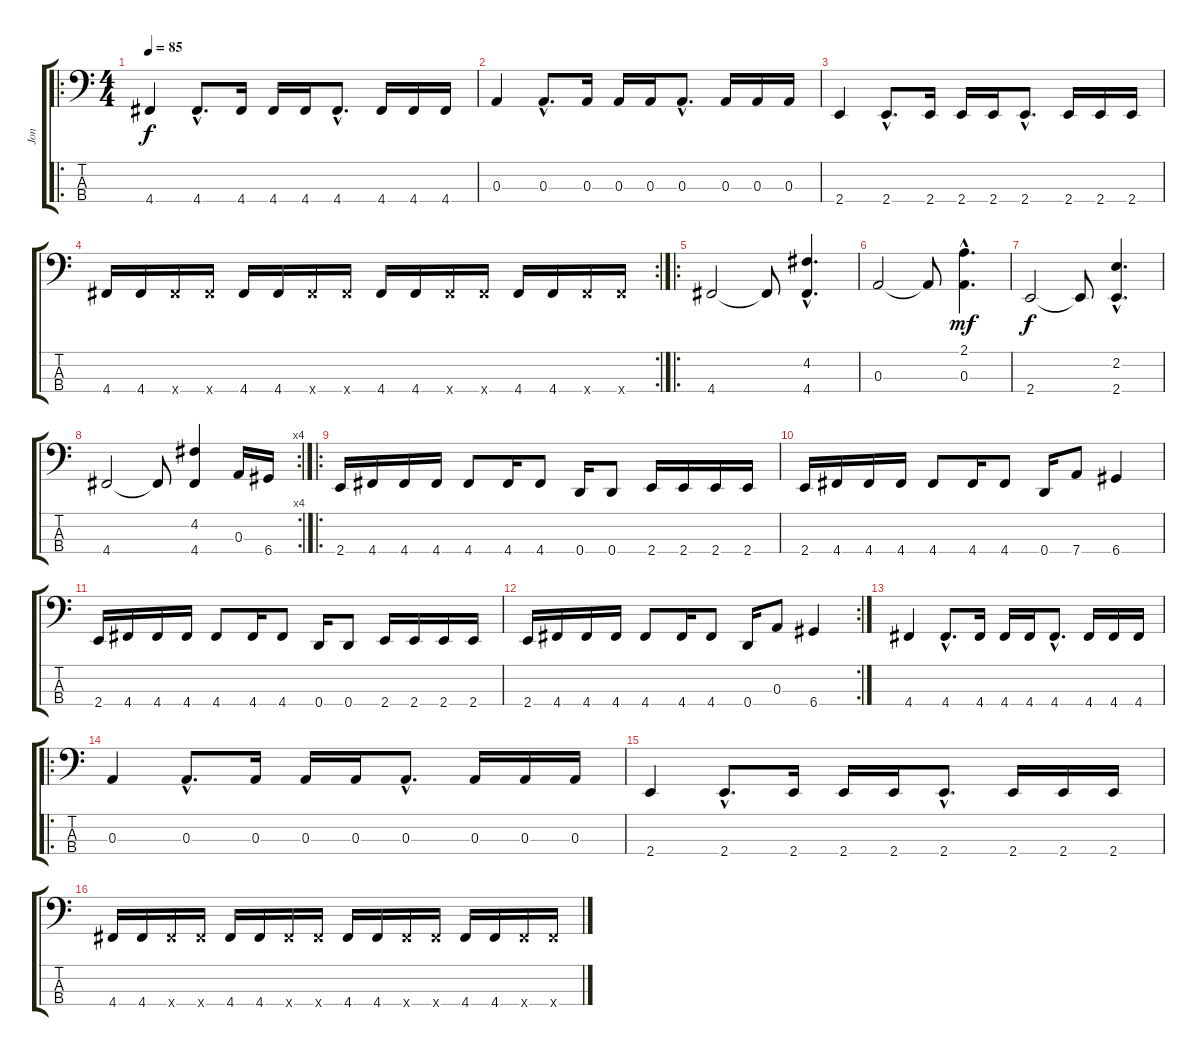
\track ("Jon" "Jon") {instrument electricbassfinger}
\staff {score tabs}
\tuning (G2 D2 A1 D1) {hide}
\ro
\ts (4 4)
\tempo 85
\clef f4
\ks c
4.4.4{dy f} 4.4{hac}.8{d} 4.4.16 4.4.16 4.4.16 4.4{hac}.8{d} 4.4.16 4.4.16 4.4.16 |
0.3.4 0.3{hac}.8{d} 0.3.16 0.3.16 0.3.16 0.3{hac}.8{d} 0.3.16 0.3.16 0.3.16 |
2.4.4 2.4{hac}.8{d} 2.4.16 2.4.16 2.4.16 2.4{hac}.8{d} 2.4.16 2.4.16 2.4.16 |
\rc 2
4.4.16 4.4.16 4.4{x}.16 4.4{x}.16 4.4.16 4.4.16 4.4{x}.16 4.4{x}.16 4.4.16 4.4.16 4.4{x}.16 4.4{x}.16 4.4.16 4.4.16 4.4{x}.16 4.4{x}.16 |
\ro
4.4.2 4.4{t}.8 (4.2{hac} 4.4{hac}).4{d} |
0.3.2 0.3{t}.8 (2.1{hac} 0.3{hac}).4{d dy mf} |
2.4.2{dy f} 2.4{t}.8 (2.2{hac} 2.4{hac}).4{d} |
\rc 4
4.4.2 4.4{t}.8 (4.2 4.4).4 0.3.16 6.4.16 |
\ro
2.4.16 4.4.16 4.4.16 4.4.16 4.4.8 4.4.16 4.4.8 0.4.16 0.4.8 2.4.16 2.4.16 2.4.16 2.4.16 |
2.4.16 4.4.16 4.4.16 4.4.16 4.4.8 4.4.16 4.4.8 0.4.16 7.4.8 6.4.4 |
2.4.16 4.4.16 4.4.16 4.4.16 4.4.8 4.4.16 4.4.8 0.4.16 0.4.8 2.4.16 2.4.16 2.4.16 2.4.16 |
\rc 2
2.4.16 4.4.16 4.4.16 4.4.16 4.4.8 4.4.16 4.4.8 0.4.16 0.3.8 6.4.4 |
4.4.4 4.4{hac}.8{d} 4.4.16 4.4.16 4.4.16 4.4{hac}.8{d} 4.4.16 4.4.16 4.4.16 |
\ro
0.3.4 0.3{hac}.8{d} 0.3.16 0.3.16 0.3.16 0.3{hac}.8{d} 0.3.16 0.3.16 0.3.16 |
2.4.4 2.4{hac}.8{d} 2.4.16 2.4.16 2.4.16 2.4{hac}.8{d} 2.4.16 2.4.16 2.4.16 |
4.4.16 4.4.16 4.4{x}.16 4.4{x}.16 4.4.16 4.4.16 4.4{x}.16 4.4{x}.16 4.4.16 4.4.16 4.4{x}.16 4.4{x}.16 4.4.16 4.4.16 4.4{x}.16 4.4{x}.16
